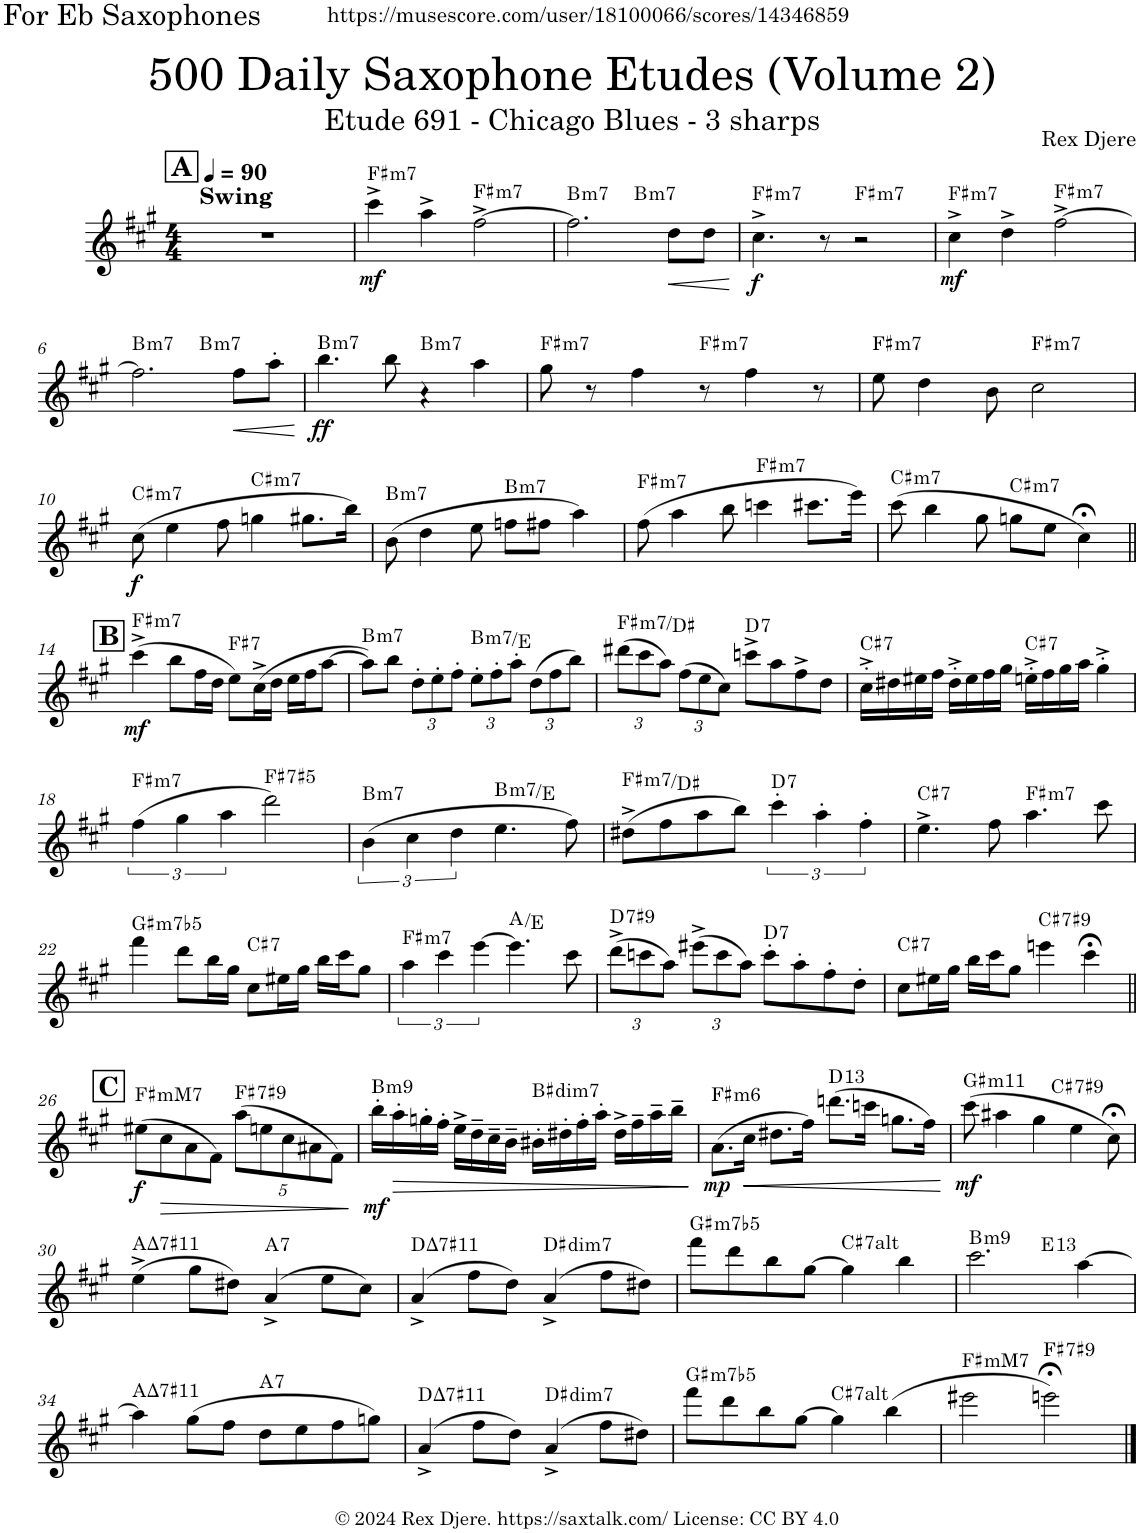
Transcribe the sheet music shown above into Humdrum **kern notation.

**kern	**dynam	**harte
*part1	*part1	*part1
*staff1	*staff1	*
*I"Alto Saxophone	*	*
*I'A. Sax.	*	*
*clefG2	*	*
*Trd5c9	*	*
*k[f#c#g#]	*	*
*M4/4	*	*
*MM90	*	*
!!LO:REH:place=s1:a:B:cj:fs=14:t=A
=1	=1	=1
!LO:TX:a:B:t=Swing	!	!
1r	.	.
=2	=2	=2
!	!LO:DY:b	!LO:H:kt=m7
4ccc#^\	mf	F#:min7
4aa^\	.	.
!	!	!LO:H:kt=m7
[2ff#^\	.	F#:min7
=3	=3	=3
!	!	!LO:H:kt=m7
*^	*	*
2.ff#\]	2ryy	.	B:min7
!	!	!	!LO:H:kt=m7
.	2ryy	.	B:min7
!	!	!LO:HP:b	!
8dd\L	.	<	.
8dd\J	.	.	.
.	.	[	.
=4	=4	=4	=4
!	!	!LO:DY:b	!LO:H:kt=m7
*v	*v	*	*
4.cc#^\	f	F#:min7
8r	.	.
!	!	!LO:H:kt=m7
2r	.	F#:min7
=5	=5	=5
!	!LO:DY:b	!LO:H:kt=m7
4cc#^\	mf	F#:min7
4dd^\	.	.
!	!	!LO:H:kt=m7
[2ff#^\	.	F#:min7
!!LO:LB:g=z
=6	=6	=6
!	!	!LO:H:kt=m7
*^	*	*
2.ff#\]	2ryy	.	B:min7
!	!	!	!LO:H:kt=m7
.	2ryy	.	B:min7
!	!	!LO:HP:b	!
8ff#\L	.	<	.
8aa'\J	.	.	.
.	.	[	.
=7	=7	=7	=7
!	!	!LO:DY:b	!LO:H:kt=m7
*v	*v	*	*
4.bb\	ff	B:min7
8bb\	.	.
!	!	!LO:H:kt=m7
4ra	.	B:min7
4aa\	.	.
=8	=8	=8
!	!	!LO:H:kt=m7
8gg#\	.	F#:min7
8r	.	.
4ff#\	.	.
!	!	!LO:H:kt=m7
8r	.	F#:min7
4ff#\	.	.
8r	.	.
=9	=9	=9
!	!	!LO:H:kt=m7
8ee\	.	F#:min7
4dd\	.	.
8b\	.	.
!	!	!LO:H:kt=m7
2cc#\	.	F#:min7
!!LO:LB:g=z
=10	=10	=10
!	!LO:DY:b	!LO:H:kt=m7
(8cc#\	f	C#:min7
4ee\	.	.
8ff#\	.	.
!	!	!LO:H:kt=m7
4ggn\	.	C#:min7
8.gg#X\L	.	.
16bb\Jk)	.	.
=11	=11	=11
!	!	!LO:H:kt=m7
(8b\	.	B:min7
4dd\	.	.
8ee\	.	.
!	!	!LO:H:kt=m7
8ffn\L	.	B:min7
8ff#X\J	.	.
4aa\)	.	.
=12	=12	=12
!	!	!LO:H:kt=m7
(8ff#\	.	F#:min7
4aa\	.	.
8bb\	.	.
!	!	!LO:H:kt=m7
4cccn\	.	F#:min7
8.ccc#X\L	.	.
16eee\Jk)	.	.
=13	=13	=13
!	!	!LO:H:kt=m7
(8ccc#\	.	C#:min7
4bb\	.	.
8gg#\	.	.
!	!	!LO:H:kt=m7
8ggn\L	.	C#:min7
8ee\J	.	.
4cc#;<\)	.	.
!!LO:LB:g=z
!!LO:REH:place=s1:a:B:cj:fs=14:t=B
=14||	=14||	=14||
!	!LO:DY:b	!LO:H:kt=m7
(4ccc#^\	mf	F#:min7
8bb\L	.	.
16ff#\L	.	.
16dd\JJ	.	.
!	!	!LO:H:kt=7
8ee\L)	.	F#:7
(16cc#^\L	.	.
16dd\JJ	.	.
16ee\LL	.	.
16ff#\J	.	.
[8aa\J	.	.
=15	=15	=15
!	!	!LO:H:kt=m7
8aa\L])	.	B:min7
8bb\J	.	.
*Xbrackettup	*	*
12dd'\L	.	.
12ee'\	.	.
12ff#'\J	.	.
!	!	!LO:H:kt=m7
12ee'\L	.	B:min7/4
12ff#'\	.	.
12aa'\J	.	.
(12dd\L	.	.
12ff#\	.	.
12bb\J)	.	.
=16	=16	=16
!	!	!LO:H:kt=m7
(12ddd#X\L	.	F#:min7/6
12ccc#\	.	.
12aa\J)	.	.
(12ff#\L	.	.
12ee\	.	.
12cc#\J)	.	.
!	!	!LO:H:kt=7
8cccn^\L	.	D:7
8aa\	.	.
8ff#^\	.	.
8dd\J	.	.
=17	=17	=17
!	!	!LO:H:kt=7
16cc#^'\LL	.	C#:7
16dd#X\	.	.
16ee#X\	.	.
16ff#\JJ	.	.
16dd#^'\LL	.	.
16ee#\	.	.
16ff#\	.	.
16gg#\JJ	.	.
!	!	!LO:H:kt=7
16een^'\LL	.	C#:7
16ff#\	.	.
16gg#\	.	.
16aa\JJ	.	.
4gg#^'\	.	.
!!LO:LB:g=z
=18	=18	=18
*k[f#c#g#]	*	*
*brackettup	*	*
!	!	!LO:H:kt=m7
(6ff#\	.	F#:min7
6gg#\	.	.
6aa\	.	.
!	!	!LO:H:kt=7
2ddd\)	.	F#:(3,#5,b7)
=19	=19	=19
!	!	!LO:H:kt=m7
(6b\	.	B:min7
6cc#\	.	.
6dd\	.	.
!	!	!LO:H:kt=m7
4.ee\	.	B:min7/4
8ff#\)	.	.
=20	=20	=20
!	!	!LO:H:kt=m7
(8dd#X^\L	.	F#:min7/6
8ff#\	.	.
8aa\	.	.
8bb\J)	.	.
!	!	!LO:H:kt=7
6ccc#'\	.	D:7
6aa'\	.	.
6ff#'\	.	.
=21	=21	=21
!	!	!LO:H:kt=7
4.ee^\	.	C#:7
8ff#\	.	.
!	!	!LO:H:kt=m7
4.aa\	.	F#:min7
8ccc#\	.	.
!!LO:LB:g=z
=22	=22	=22
!	!	!LO:H:kt=m7b5
4fff#\	.	G#:hdim7
8ddd\L	.	.
16bb\L	.	.
16gg#\JJ	.	.
!	!	!LO:H:kt=7
8cc#\L	.	C#:7
16ee#X\L	.	.
16gg#\JJ	.	.
16bb\LL	.	.
16ccc#\J	.	.
8gg#\J	.	.
=23	=23	=23
!	!	!LO:H:kt=m7
6aa\	.	F#:min7
6ccc#\	.	.
[6eee\	.	.
4.eee\]	.	A:maj/5
8ccc#\	.	.
=24	=24	=24
*Xbrackettup	*	*
!	!	!LO:H:kt=7
(12ddd^\L	.	D:7(#9)
12cccn\	.	.
12aa\J)	.	.
(12eee#X^\L	.	.
12ccc\	.	.
12aa\J)	.	.
!	!	!LO:H:kt=7
8ccc'\L	.	D:7
8aa'\	.	.
8ff#'\	.	.
8dd'\J	.	.
=25	=25	=25
!	!	!LO:H:kt=7
8cc#\L	.	C#:7
16ee#X\L	.	.
16gg#\JJ	.	.
16bb\LL	.	.
16ccc#\J	.	.
8gg#\J	.	.
!	!	!LO:H:kt=7
4eeen\	.	C#:7(#9)
4ccc#;<\	.	.
!!LO:LB:g=z
!!LO:REH:place=s1:a:B:cj:fs=14:t=C
=26||	=26||	=26||
!	!LO:DY:b	!LO:H:kt=mM7
(8ee#X\L	f	F#:minmaj7
!	!LO:HP:b	!
8cc#\	>	.
8a\	.	.
8f#\J)	.	.
!	!	!LO:H:kt=7
(10aa\L	.	F#:7(#9)
10een\	.	.
10cc#\	.	.
10a#X\	.	.
10f#\J)	.	.
.	]	.
=27	=27	=27
!	!LO:DY:b	!LO:H:kt=m9
16bb'\LL	mf	B:min9
!	!LO:HP:b	!
16aa'\	>	.
16ggn'\	.	.
16ff#'\JJ	.	.
16ee^\LL	.	.
16dd~\	.	.
16cc#~\	.	.
16b~\JJ	.	.
!	!	!LO:H:kt=dim7
16b#X'\LL	.	B#:dim7
16dd#X'\	.	.
16ff#'\	.	.
16aa'\JJ	.	.
16dd#^\LL	.	.
16ff#~\	.	.
16aa~\	.	.
16bb~\JJ	.	.
.	]	.
=28	=28	=28
!	!LO:DY:b	!LO:H:kt=m6
(8.a\L	mp	F#:min6
!	!LO:HP:b	!
16cc#\Jk	<	.
8.dd#X\L	.	.
16ff#\Jk)	.	.
!	!	!LO:H:kt=13
(8.dddn\L	.	D:9(11,13)
16cccn\Jk	.	.
8.ggn\L	.	.
16ff#\Jk)	.	.
.	[	.
=29	=29	=29
!	!LO:DY:b	!LO:H:kt=m11
*^	*	*
(8ccc#\	2ryy	mf	G#:min9(11)
4aa#X\	.	.	.
4gg#\	.	.	.
!	!	!	!LO:H:kt=7
.	2ryy	.	C#:7(#9)
4ee\	.	.	.
8cc#;<\)	.	.	.
!!LO:LB:g=z	!!
=30	=30	=30	=30
!	!	!	!LO:H:kt=7
*v	*v	*	*
(4ee^\	.	A:maj7(#11)
8gg#\L	.	.
8dd#X\J)	.	.
!	!	!LO:H:kt=7
(4a^/	.	A:7
8ee\L	.	.
8cc#\J)	.	.
=31	=31	=31
!	!	!LO:H:kt=7
(4a^/	.	D:maj7(#11)
8ff#\L	.	.
8dd\J)	.	.
!	!	!LO:H:kt=dim7
(4a^/	.	D#:dim7
8ff#\L	.	.
8dd#X\J)	.	.
=32	=32	=32
!	!	!LO:H:kt=m7b5
8fff#\L	.	G#:hdim7
8ddd\	.	.
8bb\	.	.
[8gg#\J	.	.
!	!	!LO:H:kt=7
4gg#\]	.	C#:(3,b5,#5,b7,b9,#9)
4bb\	.	.
=33	=33	=33
!	!	!LO:H:kt=m9
*^	*	*
2.ccc#\	2ryy	.	B:min9
!	!	!	!LO:H:kt=13
.	2ryy	.	E:9(11,13)
[4aa\	.	.	.
!!LO:LB:g=z	!!
=34	=34	=34	=34
!	!	!	!LO:H:kt=7
*v	*v	*	*
4aa\]	.	A:maj7(#11)
(8gg#\L	.	.
8ff#\J	.	.
!	!	!LO:H:kt=7
8dd\L	.	A:7
8ee\	.	.
8ff#\	.	.
8ggn\J)	.	.
=35	=35	=35
!	!	!LO:H:kt=7
(4a^/	.	D:maj7(#11)
8ff#\L	.	.
8dd\J)	.	.
!	!	!LO:H:kt=dim7
(4a^/	.	D#:dim7
8ff#\L	.	.
8dd#X\J)	.	.
=36	=36	=36
!	!	!LO:H:kt=m7b5
8fff#\L	.	G#:hdim7
8ddd\	.	.
8bb\	.	.
[8gg#\J	.	.
!	!	!LO:H:kt=7
4gg#\]	.	C#:(3,b5,#5,b7,b9,#9)
(4bb\	.	.
=37	=37	=37
!	!	!LO:H:kt=mM7
2eee#X\	.	F#:minmaj7
!	!	!LO:H:kt=7
2eeen;<\)	.	F#:7(#9)
==	==	==
*-	*-	*-
